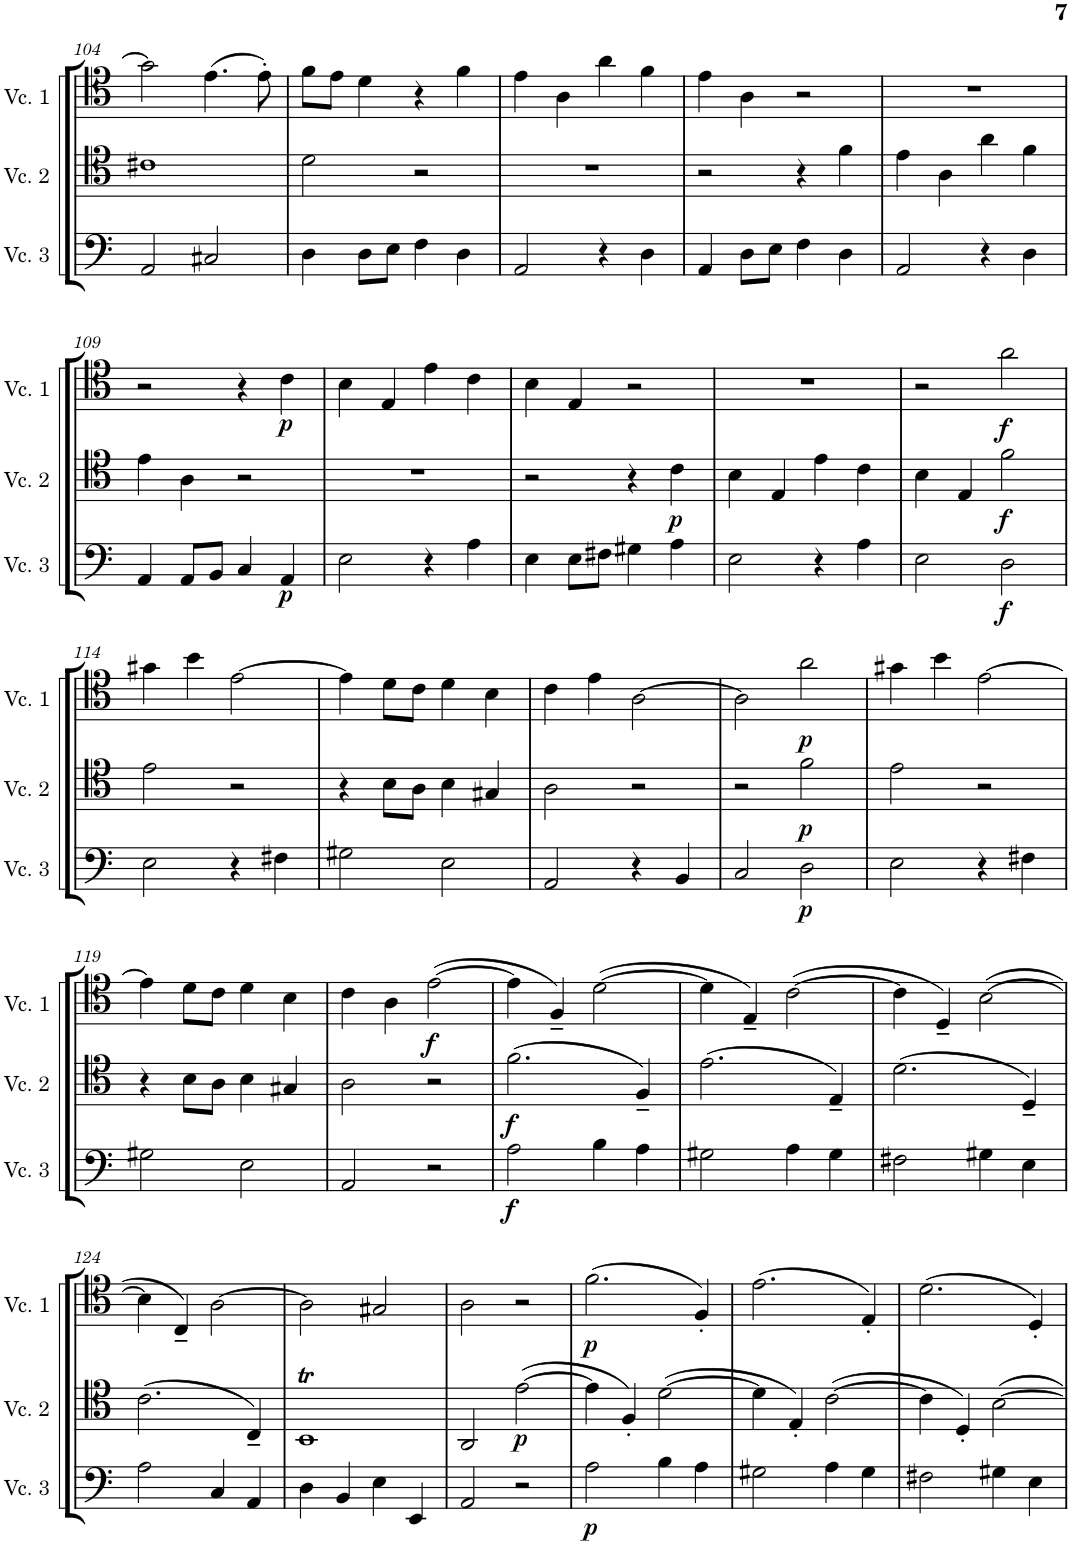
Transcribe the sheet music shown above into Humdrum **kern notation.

**kern	**dynam	**kern	**dynam	**kern	**dynam
*part3	*part3	*part2	*part2	*part1	*part1
*staff3	*staff3	*staff2	*staff2	*staff1	*staff1
*I"Cello 3	*	*I"Cello 2	*	*I"Cello 1	*
!!LO:PB:g=z
*clefF4	*	*clefC4	*	*clefC4	*
*k[]	*	*k[]	*	*k[]	*
*M2/2	*	*M2/2	*	*M2/2	*
*met(c|)	*	*met(c|)	*	*met(c|)	*
=104	=104	=104	=104	=104	=104
2AA/	.	1c#X	.	2g\]	.
2C#X/	.	.	.	(4.e\	.
.	.	.	.	8e'\)	.
=105	=105	=105	=105	=105	=105
4D\	.	2d\	.	8f\L	.
.	.	.	.	8e\J	.
8D\L	.	.	.	4d\	.
8E\J	.	.	.	.	.
4F\	.	2r	.	4r	.
4D\	.	.	.	4f\	.
=106	=106	=106	=106	=106	=106
2AA/	.	1r	.	4e\	.
.	.	.	.	4A\	.
4r	.	.	.	4a\	.
4D\	.	.	.	4f\	.
=107	=107	=107	=107	=107	=107
4AA/	.	2r	.	4e\	.
8D\L	.	.	.	4A\	.
8E\J	.	.	.	.	.
4F\	.	4r	.	2r	.
4D\	.	4f\	.	.	.
=108	=108	=108	=108	=108	=108
2AA/	.	4e\	.	1r	.
.	.	4A\	.	.	.
4r	.	4a\	.	.	.
4D\	.	4f\	.	.	.
!!LO:LB:g=z
=109	=109	=109	=109	=109	=109
4AA/	.	4e\	.	2r	.
8AA/L	.	4A\	.	.	.
8BB/J	.	.	.	.	.
4C/	.	2r	.	4r	.
!	!LO:DY:b	!	!	!	!LO:DY:b
4AA/	p	.	.	4c\	p
=110	=110	=110	=110	=110	=110
2E\	.	1r	.	4B\	.
.	.	.	.	4E/	.
4r	.	.	.	4e\	.
4A\	.	.	.	4c\	.
=111	=111	=111	=111	=111	=111
4E\	.	2r	.	4B\	.
8E\L	.	.	.	4E/	.
8F#X\J	.	.	.	.	.
4G#X\	.	4r	.	2r	.
!	!	!	!LO:DY:b	!	!
4A\	.	4c\	p	.	.
=112	=112	=112	=112	=112	=112
2E\	.	4B\	.	1r	.
.	.	4E/	.	.	.
4r	.	4e\	.	.	.
4A\	.	4c\	.	.	.
=113	=113	=113	=113	=113	=113
2E\	.	4B\	.	2r	.
.	.	4E/	.	.	.
!	!LO:DY:b	!	!LO:DY:b	!	!LO:DY:b
2D\	f	2f\	f	2a\	f
!!LO:LB:g=z
=114	=114	=114	=114	=114	=114
2E\	.	2e\	.	4g#X\	.
.	.	.	.	4b\	.
4r	.	2r	.	[2e\	.
4F#X\	.	.	.	.	.
=115	=115	=115	=115	=115	=115
2G#X\	.	4r	.	4e\]	.
.	.	8B\L	.	8d\L	.
.	.	8A\J	.	8c\J	.
2E\	.	4B\	.	4d\	.
.	.	4G#X/	.	4B\	.
=116	=116	=116	=116	=116	=116
2AA/	.	2A\	.	4c\	.
.	.	.	.	4e\	.
4r	.	2r	.	[2A\	.
4BB/	.	.	.	.	.
=117	=117	=117	=117	=117	=117
2C/	.	2r	.	2A\]	.
!	!LO:DY:b	!	!LO:DY:b	!	!LO:DY:b
2D\	p	2f\	p	2a\	p
=118	=118	=118	=118	=118	=118
2E\	.	2e\	.	4g#X\	.
.	.	.	.	4b\	.
4r	.	2r	.	[2e\	.
4F#X\	.	.	.	.	.
!!LO:LB:g=z
=119	=119	=119	=119	=119	=119
2G#X\	.	4r	.	4e\]	.
.	.	8B\L	.	8d\L	.
.	.	8A\J	.	8c\J	.
2E\	.	4B\	.	4d\	.
.	.	4G#X/	.	4B\	.
=120	=120	=120	=120	=120	=120
2AA/	.	2A\	.	4c\	.
.	.	.	.	4A\	.
!	!	!	!	!	!LO:DY:b
2r	.	2r	.	([2e\	f
=121	=121	=121	=121	=121	=121
!	!LO:DY:b	!	!LO:DY:b	!	!
2A\	f	(2.f\	f	4e\]	.
.	.	.	.	4F~/)	.
4B\	.	.	.	([2d\	.
4A\	.	4F~/)	.	.	.
=122	=122	=122	=122	=122	=122
2G#X\	.	(2.e\	.	4d\]	.
.	.	.	.	4E~/)	.
4A\	.	.	.	([2c\	.
4G#\	.	4E~/)	.	.	.
=123	=123	=123	=123	=123	=123
2F#X\	.	(2.d\	.	4c\]	.
.	.	.	.	4D~/)	.
4G#X\	.	.	.	([2B\	.
4E\	.	4D~/)	.	.	.
!!LO:LB:g=z
=124	=124	=124	=124	=124	=124
2A\	.	(2.c\	.	4B\]	.
.	.	.	.	4C~/)	.
4C/	.	.	.	[2A\	.
4AA/	.	4C~/)	.	.	.
=125	=125	=125	=125	=125	=125
4D\	.	1BBt	.	2A\]	.
4BB/	.	.	.	.	.
4E\	.	.	.	2G#X/	.
4EE/	.	.	.	.	.
=126	=126	=126	=126	=126	=126
2AA/	.	2AA/	.	2A\	.
!	!	!	!LO:DY:b	!	!
2r	.	([2e\	p	2r	.
=127	=127	=127	=127	=127	=127
!	!LO:DY:b	!	!	!	!LO:DY:b
2A\	p	4e\]	.	(2.f\	p
.	.	4F'/)	.	.	.
4B\	.	([2d\	.	.	.
4A\	.	.	.	4F'/)	.
=128	=128	=128	=128	=128	=128
2G#X\	.	4d\]	.	(2.e\	.
.	.	4E'/)	.	.	.
4A\	.	([2c\	.	.	.
4G#\	.	.	.	4E'/)	.
=129	=129	=129	=129	=129	=129
2F#X\	.	4c\]	.	(2.d\	.
.	.	4D'/)	.	.	.
4G#X\	.	[2B\	.	.	.
4E\	.	.	.	4D'/)	.
=	=	=	=	=	=
*-	*-	*-	*-	*-	*-
